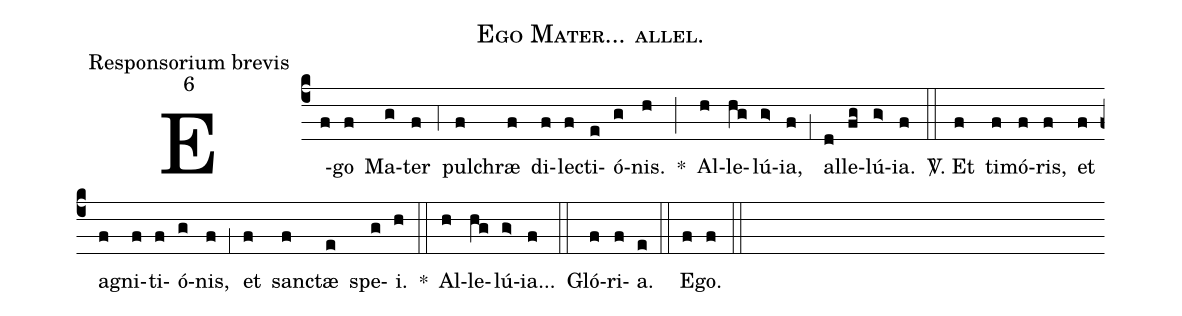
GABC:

name:Ego Mater... allel.;
office-part:Responsorium brevis;
mode:6;
%%
(c4) E(f)go(f) Ma(g)ter(f) (,4) pul(f)chræ(f) di(f)le(f)cti(e)ó(g)nis.(h) *(;) Al(h)le(hg)lú(g>)ia,(f) (,1) al(d)le(fg)lú(g>)ia.(f) (::)

<sp>V/</sp>. Et(f) ti(f)mó(f)ris,(f) et(f) a(f)gni(f)ti(f)ó(g)nis,(f) (,1) et(f) san(f)ctæ(e) spe(g)i.(h) *(::) Al(h)le(hg)lú(g>)ia...(f) (::)

Gló(f)ri(f)a.(e) (::)
E(f)go.(f) (::)
